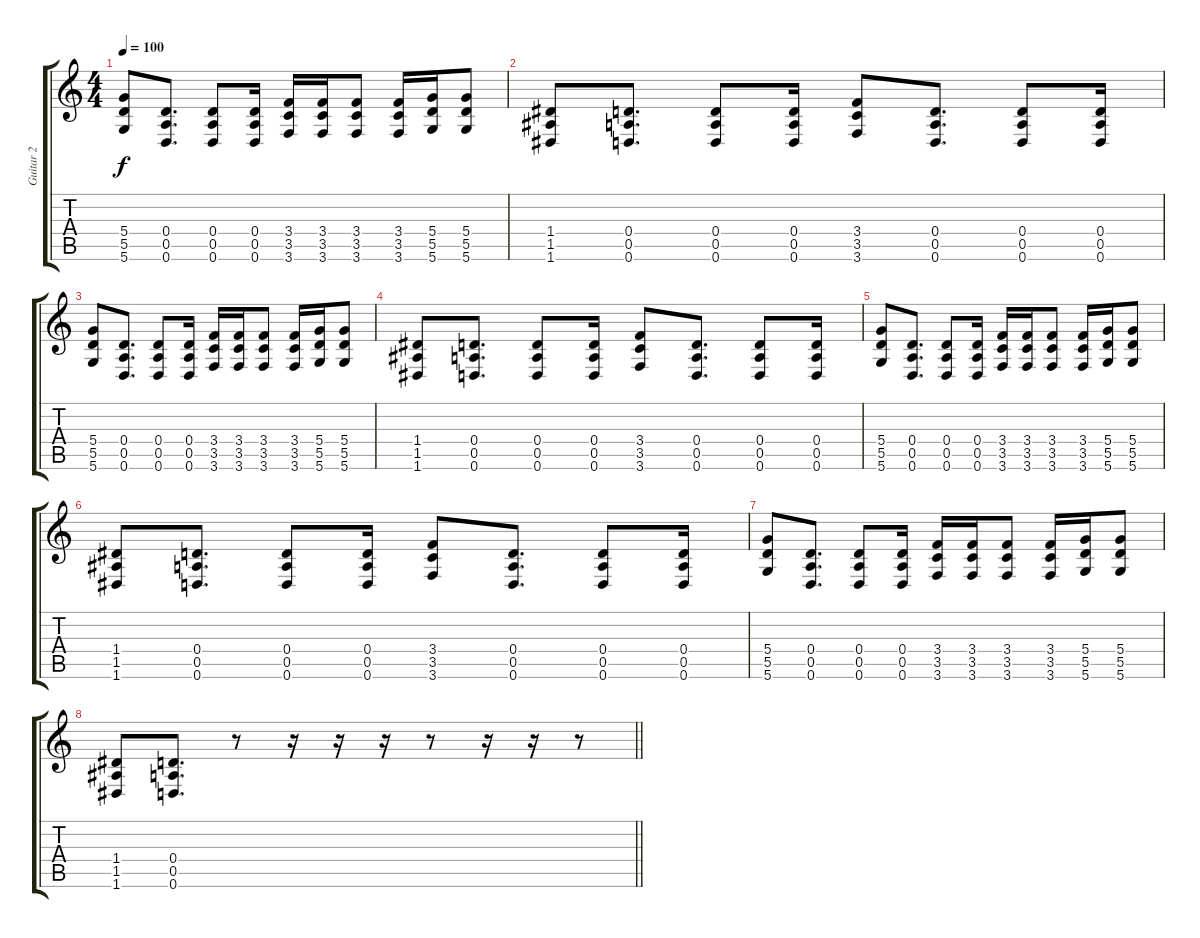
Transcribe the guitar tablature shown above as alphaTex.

\track ("Guitar 2" "Guitar 2") {instrument distortionguitar}
\staff {score tabs}
\tuning (E4 B3 G3 D3 A2 D2) {hide}
\ts (4 4)
\tempo 100
\clef g2
\ks c
(5.4 5.5 5.6).8{dy f instrument distortionguitar} (0.4 0.5 0.6).8{d} (0.4 0.5 0.6).8 (0.4 0.5 0.6).16 (3.4 3.5 3.6).16 (3.4 3.5 3.6).16 (3.4 3.5 3.6).8 (3.4 3.5 3.6).16 (5.4 5.5 5.6).16 (5.4 5.5 5.6).8 |
(1.4 1.5 1.6).8{instrument distortionguitar} (0.4 0.5 0.6).8{d} (0.4 0.5 0.6).8 (0.4 0.5 0.6).16 (3.4 3.5 3.6).8{instrument distortionguitar} (0.4 0.5 0.6).8{d} (0.4 0.5 0.6).8 (0.4 0.5 0.6).16 |
(5.4 5.5 5.6).8{instrument distortionguitar} (0.4 0.5 0.6).8{d} (0.4 0.5 0.6).8 (0.4 0.5 0.6).16 (3.4 3.5 3.6).16 (3.4 3.5 3.6).16 (3.4 3.5 3.6).8 (3.4 3.5 3.6).16 (5.4 5.5 5.6).16 (5.4 5.5 5.6).8 |
(1.4 1.5 1.6).8{instrument distortionguitar} (0.4 0.5 0.6).8{d} (0.4 0.5 0.6).8 (0.4 0.5 0.6).16 (3.4 3.5 3.6).8{instrument distortionguitar} (0.4 0.5 0.6).8{d} (0.4 0.5 0.6).8 (0.4 0.5 0.6).16 |
(5.4 5.5 5.6).8{instrument distortionguitar} (0.4 0.5 0.6).8{d} (0.4 0.5 0.6).8 (0.4 0.5 0.6).16 (3.4 3.5 3.6).16 (3.4 3.5 3.6).16 (3.4 3.5 3.6).8 (3.4 3.5 3.6).16 (5.4 5.5 5.6).16 (5.4 5.5 5.6).8 |
(1.4 1.5 1.6).8{instrument distortionguitar} (0.4 0.5 0.6).8{d} (0.4 0.5 0.6).8 (0.4 0.5 0.6).16 (3.4 3.5 3.6).8{instrument distortionguitar} (0.4 0.5 0.6).8{d} (0.4 0.5 0.6).8 (0.4 0.5 0.6).16 |
(5.4 5.5 5.6).8{instrument distortionguitar} (0.4 0.5 0.6).8{d} (0.4 0.5 0.6).8 (0.4 0.5 0.6).16 (3.4 3.5 3.6).16 (3.4 3.5 3.6).16 (3.4 3.5 3.6).8 (3.4 3.5 3.6).16 (5.4 5.5 5.6).16 (5.4 5.5 5.6).8 |
\barLineRight lightlight
(1.4 1.5 1.6).8{instrument distortionguitar} (0.4 0.5 0.6).8{d} r.8 r.16 r.16 r.16 r.8 r.16 r.16 r.8
